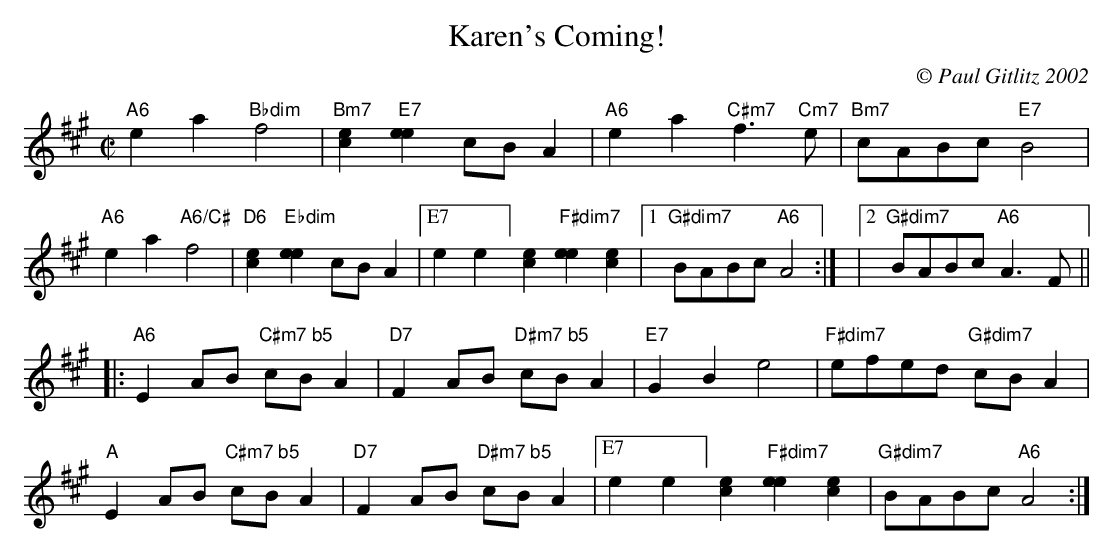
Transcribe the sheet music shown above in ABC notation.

X:1
T:Karen's Coming!
M:C|
L:1/8
C:© Paul Gitlitz 2002
K:A
"A6"e2a2"Bbdim"f4|"Bm7"[c2e2]"E7"[e2e2] cBA2|"A6"e2a2"C#m7"f3"Cm7"e|
"Bm7"cABc "E7"B4|!
"A6"e2a2"A6/C#"f4|"D6"[c2e2]"Ebdim"[e2e2] cBA2|
["E7"e2e2][c2e2] "F#dim7"[e2e2][c2e2]|1"G#dim7"BABc "A6"A4:|
|2"G#dim7"BABc "A6"A3F||!
|:"A6"E2AB "C#m7 b5"cBA2|"D7"F2AB "D#m7 b5"cBA2|"E7"G2B2e4|
"F#dim7"efed "G#dim7"cBA2|!
"A"E2AB "C#m7 b5"cBA2|"D7"F2AB "D#m7 b5"cBA2|
["E7"e2e2][c2e2] "F#dim7"[e2e2][c2e2]|"G#dim7"BABc "A6"A4:|]
